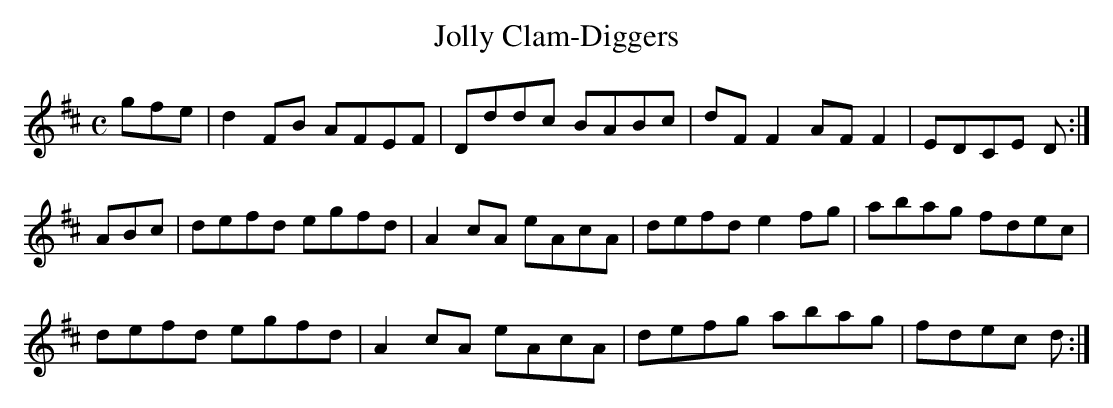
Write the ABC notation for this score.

X:1
T:Jolly Clam-Diggers
M:C
L:1/8
K:D Major
gfe|d2FB AFEF|Dddc BABc|dFF2 AFF2|EDCE D:|!
ABc|defd egfd|A2cA eAcA|defd e2fg|abag fdec|!
defd egfd|A2cA eAcA|defg abag|fdec d:|!
